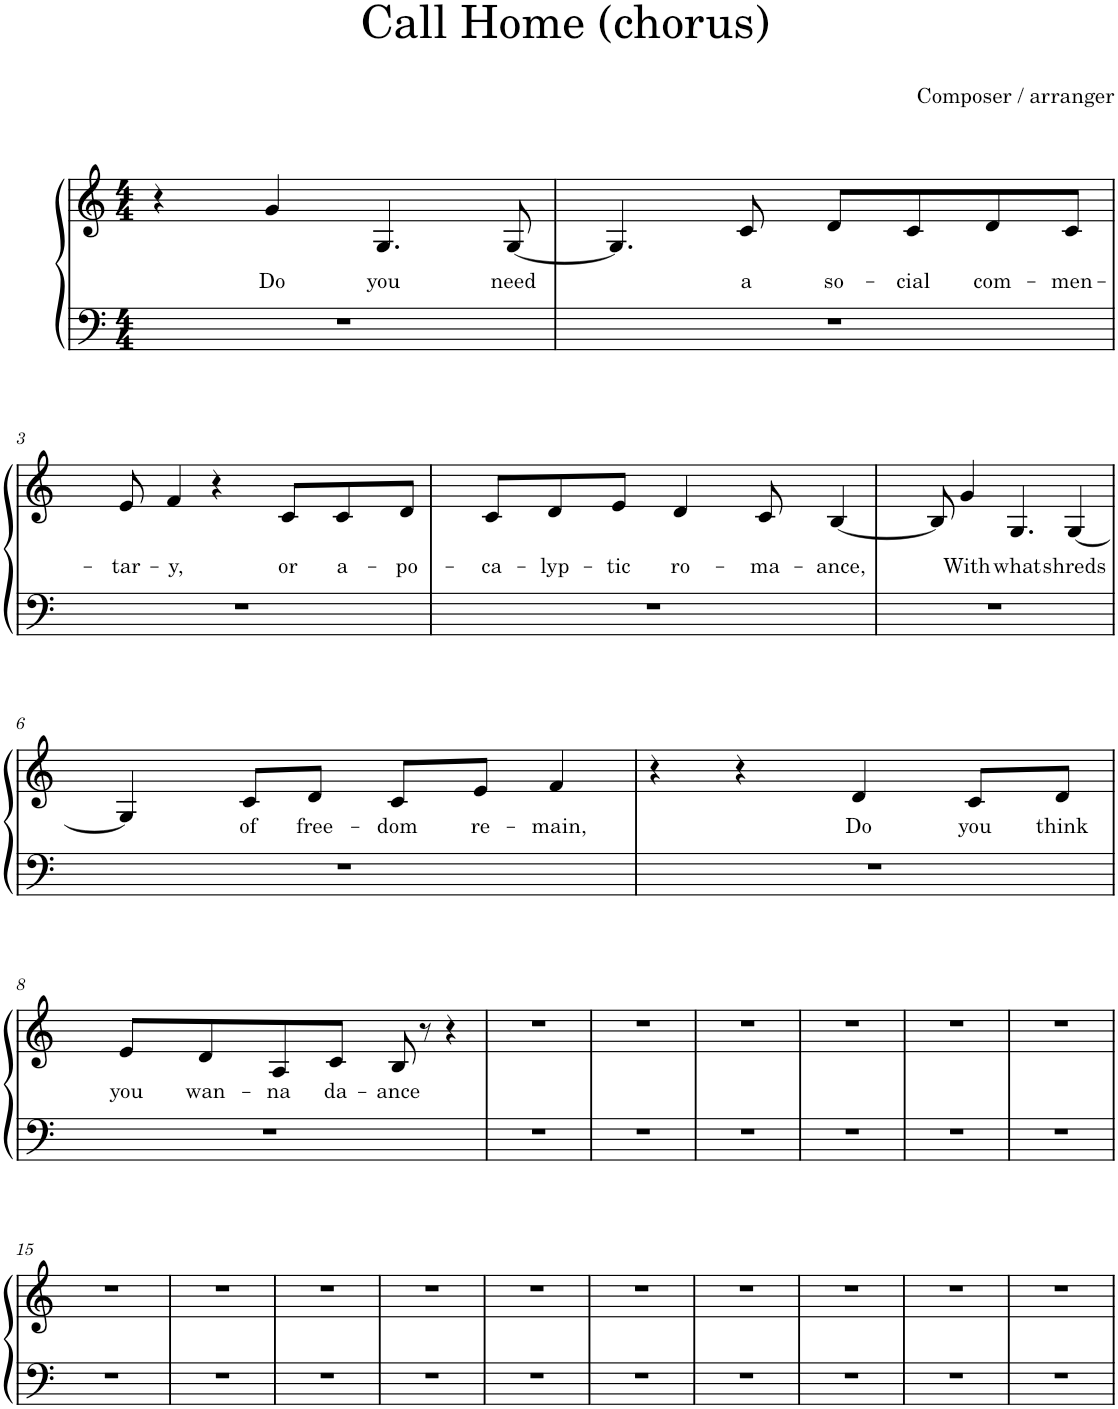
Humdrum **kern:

**kern	**kern	**text
*part1	*part1	*part1
*staff2	*staff1	*staff1
*I"Piano	*	*
*I'Pno.	*	*
*clefF4	*clefG2	*
*k[]	*k[]	*
*M4/4	*M4/4	*
=1	=1	=1
1r	4r	.
!	!	!LO:LY:b
.	4g/	Do
!	!	!LO:LY:b
.	4.G/	you
!	!	!LO:LY:b
.	[8G/	need
=2	=2	=2
1r	4.G/]	.
!	!	!LO:LY:b
.	8c/	a
!	!	!LO:LY:b
.	8d/L	so-
!	!	!LO:LY:b
.	8c/	-cial
!	!	!LO:LY:b
.	8d/	com-
!	!	!LO:LY:b
.	8c/J	-men-
!!LO:LB:g=z
=3	=3	=3
!	!	!LO:LY:b
1r	8e/	-tar-
!	!	!LO:LY:b
.	4f/	-y,
.	4r	.
!	!	!LO:LY:b
.	8c/L	or
!	!	!LO:LY:b
.	8c/	a-
!	!	!LO:LY:b
.	8d/J	-po-
=4	=4	=4
!	!	!LO:LY:b
1r	8c/L	-ca-
!	!	!LO:LY:b
.	8d/	-lyp-
!	!	!LO:LY:b
.	8e/J	-tic
!	!	!LO:LY:b
.	4d/	ro-
!	!	!LO:LY:b
.	8c/	-ma-
!	!	!LO:LY:b
.	[4B/	-ance,
=5	=5	=5
1r	8B/]	.
!	!	!LO:LY:b
.	4g/	With
!	!	!LO:LY:b
.	4.G/	what
!	!	!LO:LY:b
.	[4G/	shreds
!!LO:LB:g=z
=6	=6	=6
1r	4G/]	.
!	!	!LO:LY:b
.	8c/L	of
!	!	!LO:LY:b
.	8d/J	free-
!	!	!LO:LY:b
.	8c/L	-dom
!	!	!LO:LY:b
.	8e/J	re-
!	!	!LO:LY:b
.	4f/	-main,
=7	=7	=7
1r	4r	.
.	4r	.
!	!	!LO:LY:b
.	4d/	Do
!	!	!LO:LY:b
.	8c/L	you
!	!	!LO:LY:b
.	8d/J	think
!!LO:LB:g=z
=8	=8	=8
!	!	!LO:LY:b
1r	8e/L	you
!	!	!LO:LY:b
.	8d/	wan-
!	!	!LO:LY:b
.	8A/	-na
!	!	!LO:LY:b
.	8c/J	da-
!	!	!LO:LY:b
.	8B/	-ance
.	8r	.
.	4r	.
=9	=9	=9
1r	1r	.
=10	=10	=10
1r	1r	.
=11	=11	=11
1r	1r	.
=12	=12	=12
1r	1r	.
=13	=13	=13
1r	1r	.
=14	=14	=14
1r	1r	.
!!LO:LB:g=z
=15	=15	=15
1r	1r	.
=16	=16	=16
1r	1r	.
=17	=17	=17
1r	1r	.
=18	=18	=18
1r	1r	.
=19	=19	=19
1r	1r	.
=20	=20	=20
1r	1r	.
=21	=21	=21
1r	1r	.
=22	=22	=22
1r	1r	.
=23	=23	=23
1r	1r	.
=24	=24	=24
1r	1r	.
=	=	=
*-	*-	*-
